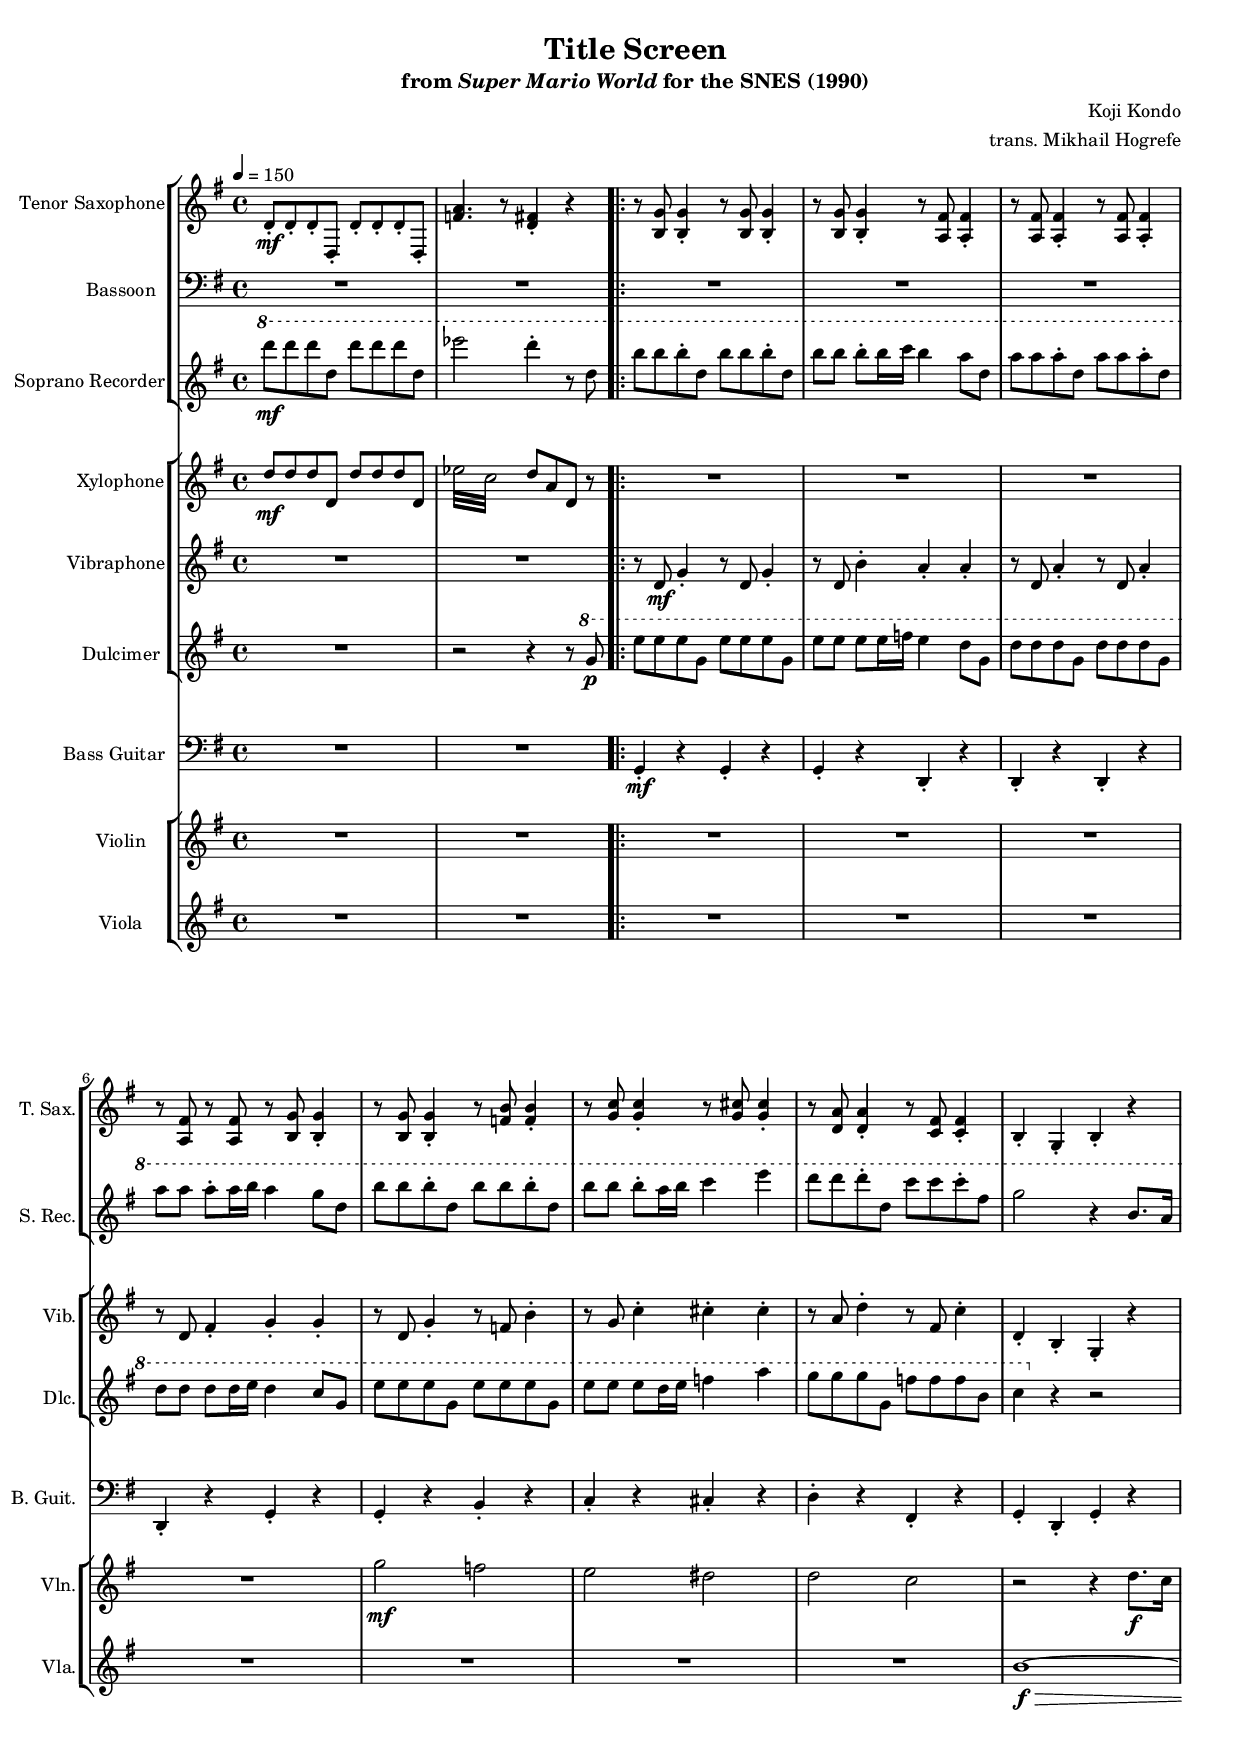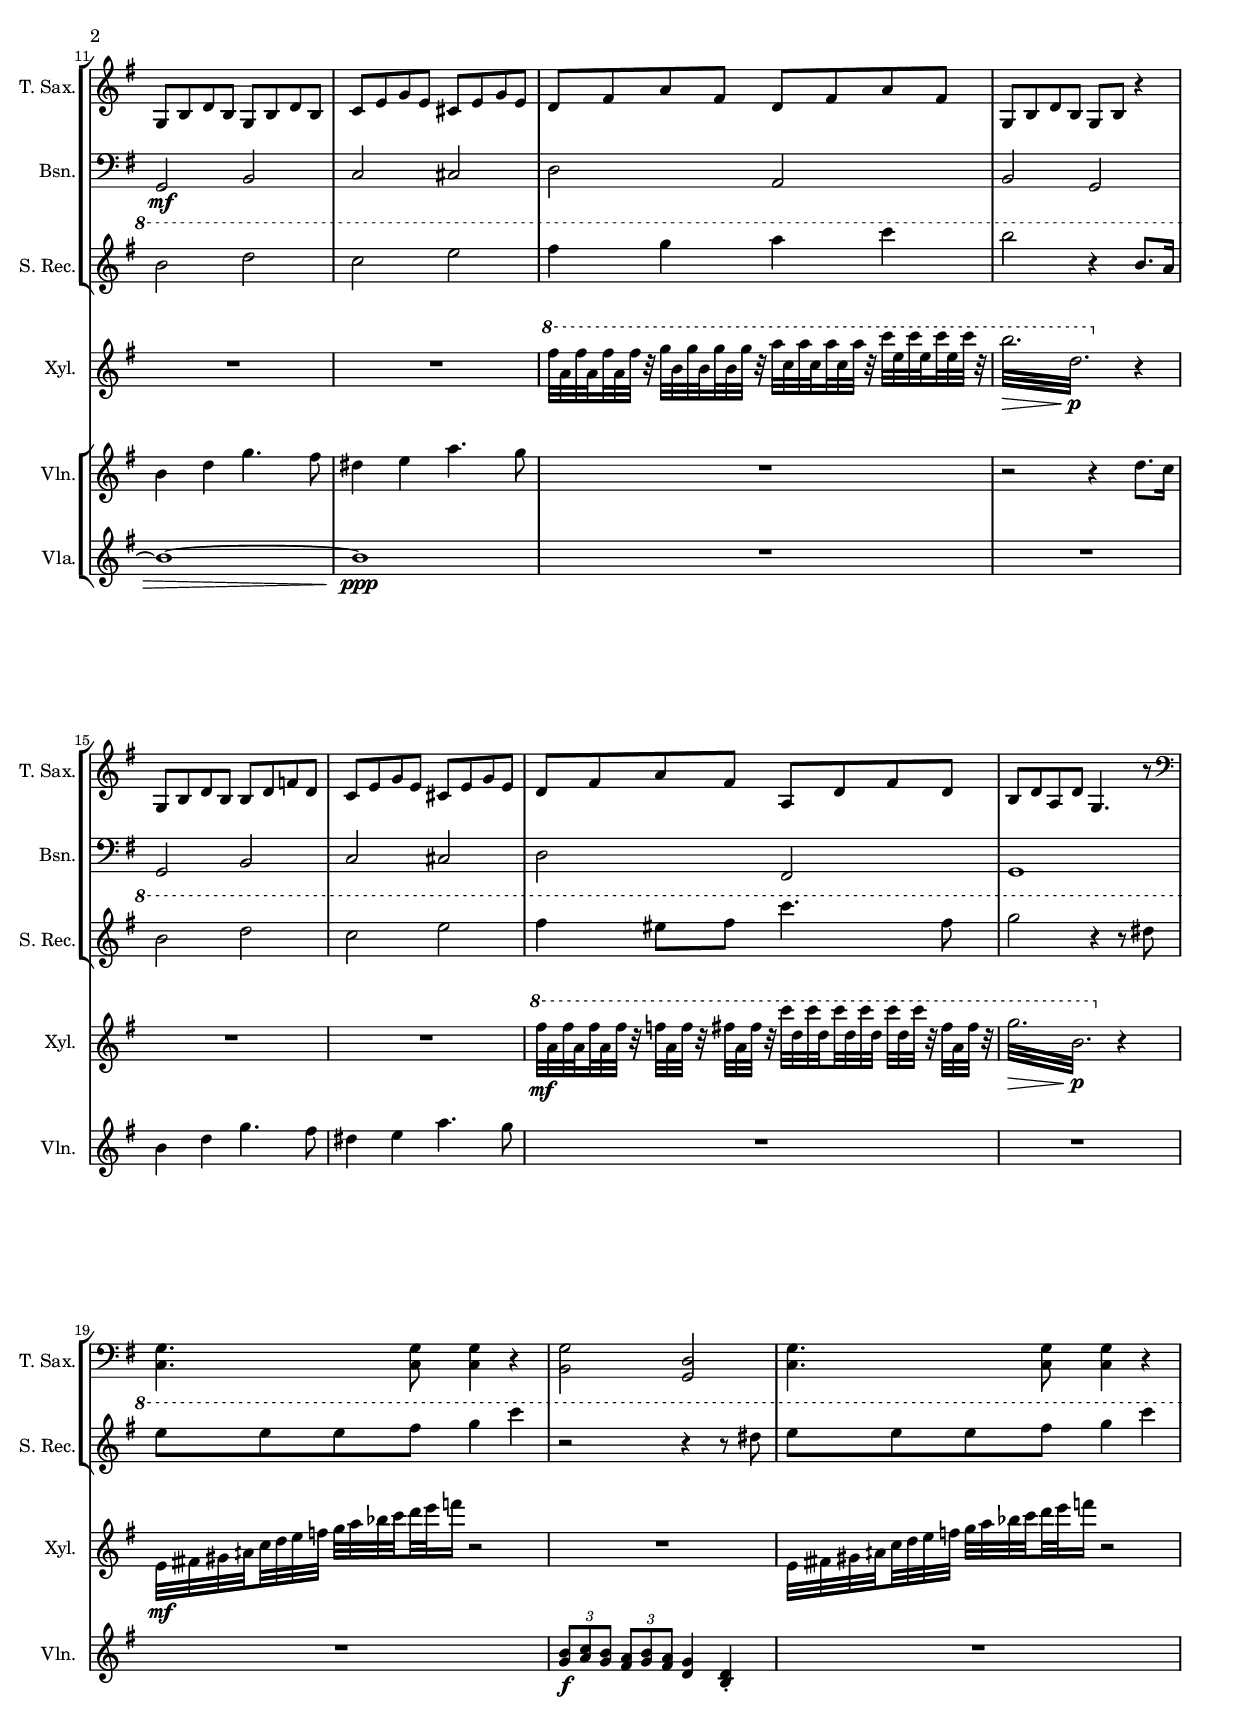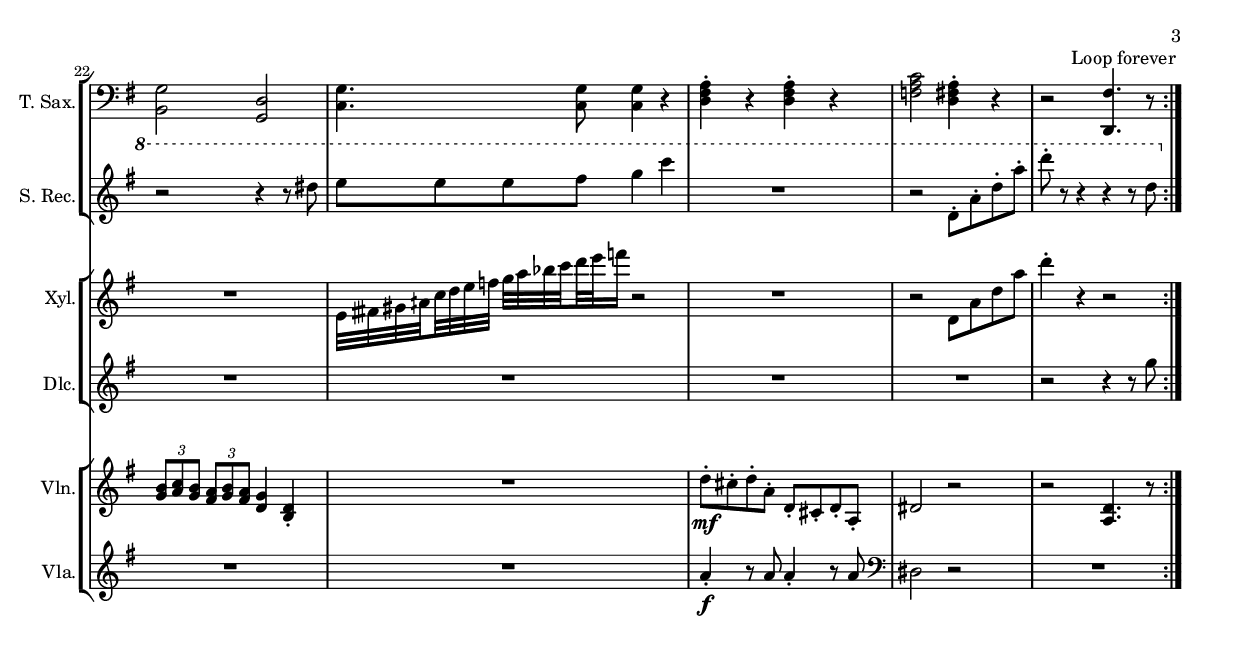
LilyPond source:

\version "2.22.0"
#(set-global-staff-size 16)

\paper {
  left-margin = 0.6\in
}

\book {
    \header {
        title = "Title Screen"
        subtitle = \markup { "from" {\italic "Super Mario World"} "for the SNES (1990)" }
        composer = "Koji Kondo"
        arranger = "trans. Mikhail Hogrefe"
    }

    \score {
        {
            <<
                \new StaffGroup <<
                    \new Staff \relative c' {  
                        \set Staff.instrumentName = "Tenor Saxophone"
                        \set Staff.shortInstrumentName = "T. Sax."  
\key g \major
\tempo 4 = 150
d8-.\mf d-. d-. d,-. d'-. d-. d-. d,-. |
<f' a>4. r8 <d fis>4-. r |
                        \repeat volta 2 {
r8 <b g'>8 4-. r8 <b g'>8 4-. |
r8 <b g'>8 4-. r8 <a fis'>8 4-. |
r8 <a fis'>8 4-. r8 <a fis'>8 4-. |
r8 <a fis'> r <a fis'> r8 <b g'>8 4-. |
r8 <b g'>8 4-. r8 <f' b>8 4-. |
r8 <g c>8 4-. r8 <g cis>8 4-. |
r8 <d a'>8 4-. r8 <c fis>8 4-. |
b4-. g-. b-. r |
g8 b d b g b d b |
c8 e g e cis e g e |
d8 fis a fis d fis a fis |
g,8 b d b g b r4 |
g8 b d b b d f d |
c8 e g e cis e g e |
d8 fis a fis a, d fis d |
b8 d a d g,4. r8 |
\clef bass
<c, g'>4. 8 4 r |
<b g'>2 <g d'> |
<c g'>4. 8 4 r |
<b g'>2 <g d'> |
<c g'>4. 8 4 r |
<d fis a>4-. r <d fis a>-. r |
<f a c>2 <d fis a>4-. r |
r2 <d, fis'>4. r8 |
                        }
\once \override Score.RehearsalMark.self-alignment-X = #RIGHT
\mark \markup { \fontsize #-2 "Loop forever" }
                    }

                    \new Staff \relative c {                 
                        \set Staff.instrumentName = "Bassoon"
                        \set Staff.shortInstrumentName = "Bsn."  
                        \key g \major 
\clef bass
R1*10
g2\mf b |
c2 cis |
d2 a |
b2 g |
g2 b |
c2 cis |
d2 fis, |
g1 |
R1*8
                    }

                    \new Staff \relative c'''' {                 
                        \set Staff.instrumentName = "Soprano Recorder"
                        \set Staff.shortInstrumentName = "S. Rec."  
                        \key g \major
\ottava #1
d8\mf d d d, d' d d d, |
ees'2 d4-. r8 d, |
b'8 b b-. d, b' b b-. d, |
b'8 b b-. b16 c b4 a8 d, |
a'8 a a-. d, a' a a-. d, |
a'8 a a-. a16 b a4 g8 d |
b'8 b b-. d, b' b b-. d, |
b'8 b b-. a16 b c4 e |
d8 d d-. d, c' c c-. fis, |
g2 r4 b,8. a16 |
b2 d |
c2 e |
fis4 g a c |
b2 r4 b,8. a16 |
b2 d |
c2 e |
fis4 eis8 fis c'4. fis,8 |
g2 r4 r8 dis |
e8 e e fis g4 c |
r2 r4 r8 dis, |
e8 e e fis g4 c |
r2 r4 r8 dis, |
e8 e e fis g4 c |
R1 |
r2 d,,8-. a'-. d-. a'-. |
d8-. r r4 r r8 d, |
                    }
                >>

                \new StaffGroup <<
                    \new Staff \relative c'' {  
                        \set Staff.instrumentName = "Xylophone"
                        \set Staff.shortInstrumentName = "Xyl."  
                        \key g \major
\set subdivideBeams = ##t
\set baseMoment = #(ly:make-moment 1/8)
\set beatStructure = 2,2
d8\mf d d d, d' d d d, |
\repeat tremolo 8 { ees'32 c } d8 a d, r |
R1*10
\ottava #1
fis''32 a, fis' a, fis' a, fis' r g b, g' b, g' b, g' r a c, a' c, a' c, a' r c e, c' e, c' e, c' r |
\repeat tremolo 12 { b32\> d,\p } \ottava #0 r4 |
R1*2
\ottava #1
fis32\mf a, fis' a, fis' a, fis' r f a, f' r fis a, fis' r c' d, c' d, c' d, c' d, c' d, c' r fis, a, fis' r |
\repeat tremolo 12 { g32\> b,\p } \ottava #0 r4 |
e,,32\mf fisih gis aih c d e f g a bes c d e f16 r2 |
R1 |
e,,32 fisih gis aih c d e f g a bes c d e f16 r2 |
R1 |
e,,32 fisih gis aih c d e f g a bes c d e f16 r2 |
R1 |
r2 d,,8 a' d a' |
d4-. r r2 |
                    }

                    \new Staff \relative c' {                 
                        \set Staff.instrumentName = "Vibraphone"
                        \set Staff.shortInstrumentName = "Vib."  
                        \key g \major 
R1*2
r8 d\mf g4-. r8 d g4-. |
r8 d b'4-. a-. a-. |
r8 d, a'4-. r8 d, a'4-. |
r8 d, fis4-. g-. g-. |
r8 d g4-. r8 f b4-. |
r8 g c4-. cis-. cis-. |
r8 a d4-. r8 fis, c'4-. |
d,4-. b-. g-. r |
R1*16
                    }

                    \new Staff \relative c''' {                 
                        \set Staff.instrumentName = "Dulcimer"
                        \set Staff.shortInstrumentName = "Dlc."  
                        \key g \major 
R1
r2 r4 r8 \ottava #1 g\p |
e'8 e e g, e' e e g, |
e'8 e e e16 f e4 d8 g, |
d'8 d d g, d' d d g, |
d'8 d d d16 e d4 c8 g |
e'8 e e g, e' e e g, |
e'8 e e d16 e f4 a |
g8 g g g, f' f f b, |
c4 \ottava #0 r r2 |
R1*15
r2 r4 r8 g |
                    }
                >>

                \new Staff \relative c {
                    \set Staff.instrumentName = "Bass Guitar"
                    \set Staff.shortInstrumentName = "B. Guit."
                    \key g \major
\clef bass
R1*2
g4-.\mf r g-. r |
g4-. r d-. r |
d4-. r d-. r |
d4-. r g-. r |
g4-. r b-. r |
c4-. r cis-. r |
d4-. r fis,-. r |
g4-. d-. g-. r |
R1*16
                }

                 \new StaffGroup <<
                    \new Staff \relative c''' {  
                        \set Staff.instrumentName = "Violin"
                        \set Staff.shortInstrumentName = "Vln."   
                        \key g \major
R1*6
g2\mf f |
e2 dis |
d2 c |
r2 r4 d8.\f c16 |
b4 d g4. fis8 |
dis4 e a4. g8 |
R1 |
r2 r4 d8. c16 |
b4 d g4. fis8 |
dis4 e a4. g8 |
R1*3
\tuplet 3/2 { <g, b>8\f <a c> <g b> } \tuplet 3/2 { <fis a>8 <g b> <fis a> } <d g>4 <b d>-. |
R1 |
\tuplet 3/2 { <g' b>8 <a c> <g b> } \tuplet 3/2 { <fis a>8 <g b> <fis a> } <d g>4 <b d>-. |
R1 |
d'8-.\mf cis-. d-. a-. d,-. cis-. d-. a-. |
dis2 r |
r2 <a d>4. r8 |
                    }

                    \new Staff \relative c'' {                 
                        \set Staff.instrumentName = "Viola"
                        \set Staff.shortInstrumentName = "Vla." 
                        \key g \major
R1*9
b1\f\> ~ |
b1 ~ |
b1\ppp |
R1*11
a4-.\f r8 a a4-. r8 a |
\clef bass
dis,,2 r |
R1 |
                    }
                >>
            >>
        }
        \layout {
            \context {
                \Staff
                \RemoveEmptyStaves
            }
            \context {
                \DrumStaff
                \RemoveEmptyStaves
            }
        }
    }
}
